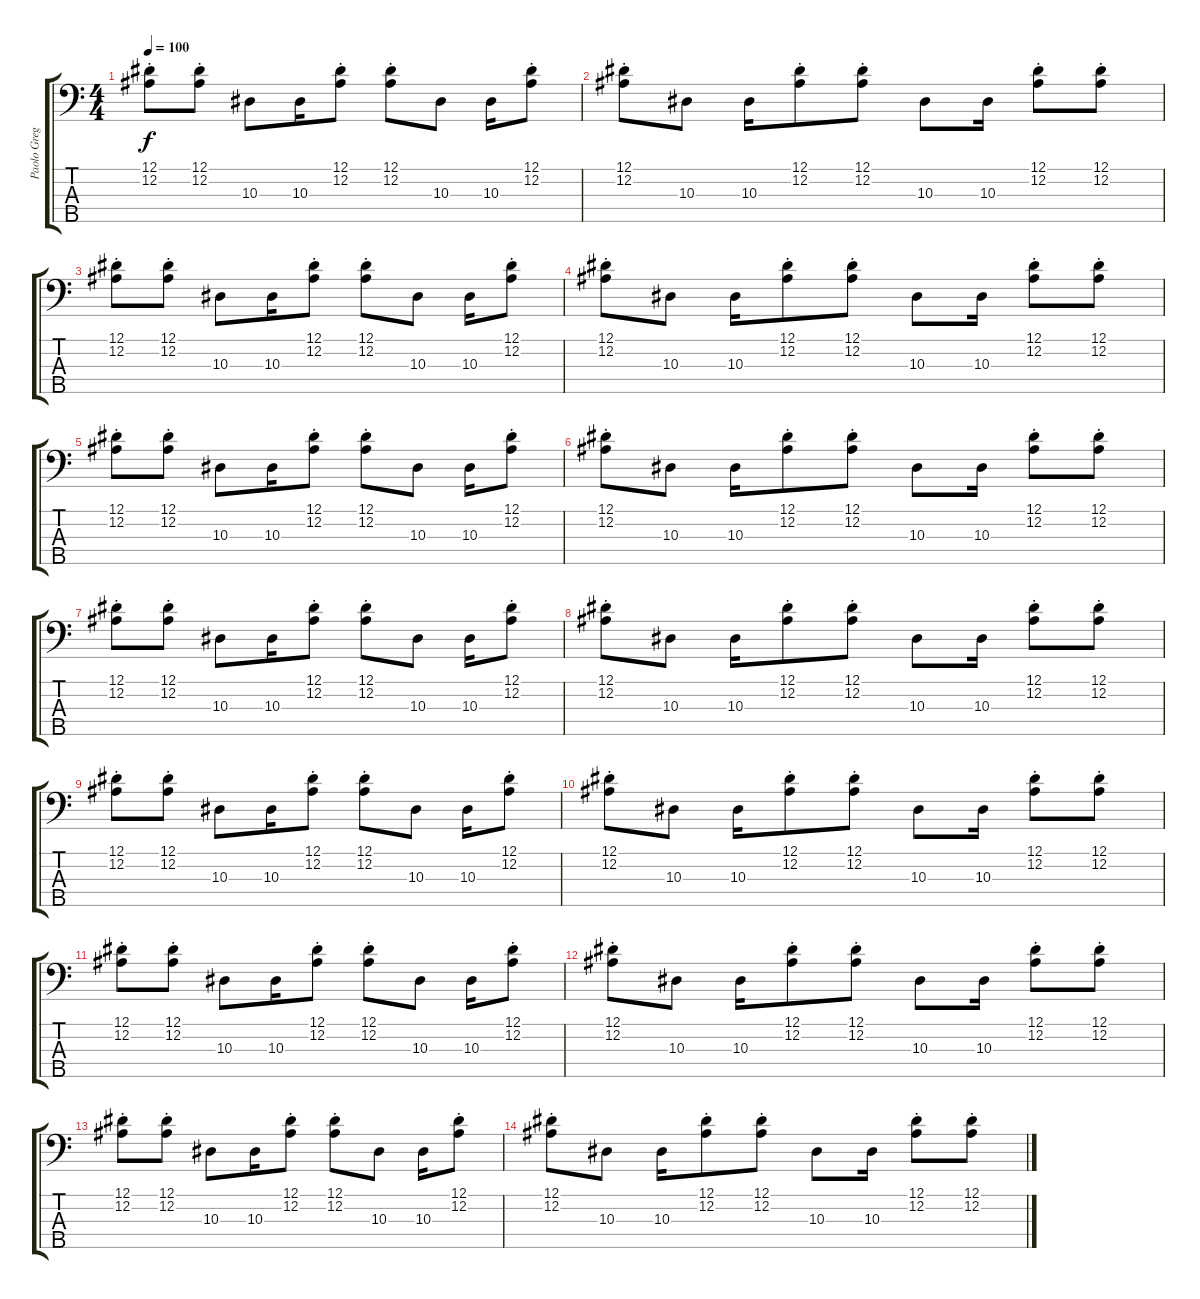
\track ("Paolo Gregoletto" "Paolo Greg") {instrument electricbassfinger}
\staff {score tabs}
\tuning (Eb2 Bb1 F1 C1 G0) {hide}
\ts (4 4)
\tempo 100
\clef f4
\ks c
(12.1{st} 12.2{st}).8{dy f} (12.1{st} 12.2{st}).8{volume 10} 10.3.8 10.3.16 (12.1{st} 12.2{st}).8 (12.1{st} 12.2{st}).8 10.3.8 10.3.16 (12.1{st} 12.2{st}).8 |
(12.1{st} 12.2{st}).8 10.3.8 10.3.16 (12.1{st} 12.2{st}).8 (12.1{st} 12.2).8 10.3.8 10.3.16 (12.1{st} 12.2{st}).8 (12.1{st} 12.2{st}).8 |
(12.1{st} 12.2{st}).8 (12.1{st} 12.2{st}).8 10.3.8 10.3.16 (12.1{st} 12.2{st}).8 (12.1{st} 12.2{st}).8 10.3.8 10.3.16 (12.1{st} 12.2{st}).8 |
(12.1{st} 12.2{st}).8 10.3.8 10.3.16 (12.1{st} 12.2{st}).8 (12.1{st} 12.2).8 10.3.8 10.3.16 (12.1{st} 12.2{st}).8 (12.1{st} 12.2{st}).8 |
(12.1{st} 12.2{st}).8 (12.1{st} 12.2{st}).8 10.3.8{volume 5} 10.3.16 (12.1{st} 12.2{st}).8 (12.1{st} 12.2{st}).8 10.3.8 10.3.16 (12.1{st} 12.2{st}).8 |
(12.1{st} 12.2{st}).8 10.3.8 10.3.16 (12.1{st} 12.2{st}).8 (12.1{st} 12.2).8 10.3.8 10.3.16 (12.1{st} 12.2{st}).8 (12.1{st} 12.2{st}).8 |
(12.1{st} 12.2{st}).8 (12.1{st} 12.2{st}).8 10.3.8 10.3.16 (12.1{st} 12.2{st}).8 (12.1{st} 12.2{st}).8 10.3.8 10.3.16 (12.1{st} 12.2{st}).8 |
(12.1{st} 12.2{st}).8 10.3.8 10.3.16 (12.1{st} 12.2{st}).8 (12.1{st} 12.2).8 10.3.8 10.3.16 (12.1{st} 12.2{st}).8 (12.1{st} 12.2{st}).8 |
(12.1{st} 12.2{st}).8 (12.1{st} 12.2{st}).8 10.3.8 10.3.16 (12.1{st} 12.2{st}).8 (12.1{st} 12.2{st}).8 10.3.8 10.3.16 (12.1{st} 12.2{st}).8 |
(12.1{st} 12.2{st}).8 10.3.8 10.3.16 (12.1{st} 12.2{st}).8 (12.1{st} 12.2).8 10.3.8 10.3.16 (12.1{st} 12.2{st}).8 (12.1{st} 12.2{st}).8 |
(12.1{st} 12.2{st}).8{volume 0} (12.1{st} 12.2{st}).8 10.3.8 10.3.16 (12.1{st} 12.2{st}).8 (12.1{st} 12.2{st}).8 10.3.8 10.3.16 (12.1{st} 12.2{st}).8 |
(12.1{st} 12.2{st}).8 10.3.8 10.3.16 (12.1{st} 12.2{st}).8 (12.1{st} 12.2).8 10.3.8 10.3.16 (12.1{st} 12.2{st}).8 (12.1{st} 12.2{st}).8 |
(12.1{st} 12.2{st}).8 (12.1{st} 12.2{st}).8 10.3.8 10.3.16 (12.1{st} 12.2{st}).8 (12.1{st} 12.2{st}).8 10.3.8 10.3.16 (12.1{st} 12.2{st}).8 |
(12.1{st} 12.2{st}).8 10.3.8 10.3.16 (12.1{st} 12.2{st}).8 (12.1{st} 12.2).8 10.3.8 10.3.16 (12.1{st} 12.2{st}).8 (12.1{st} 12.2{st}).8
